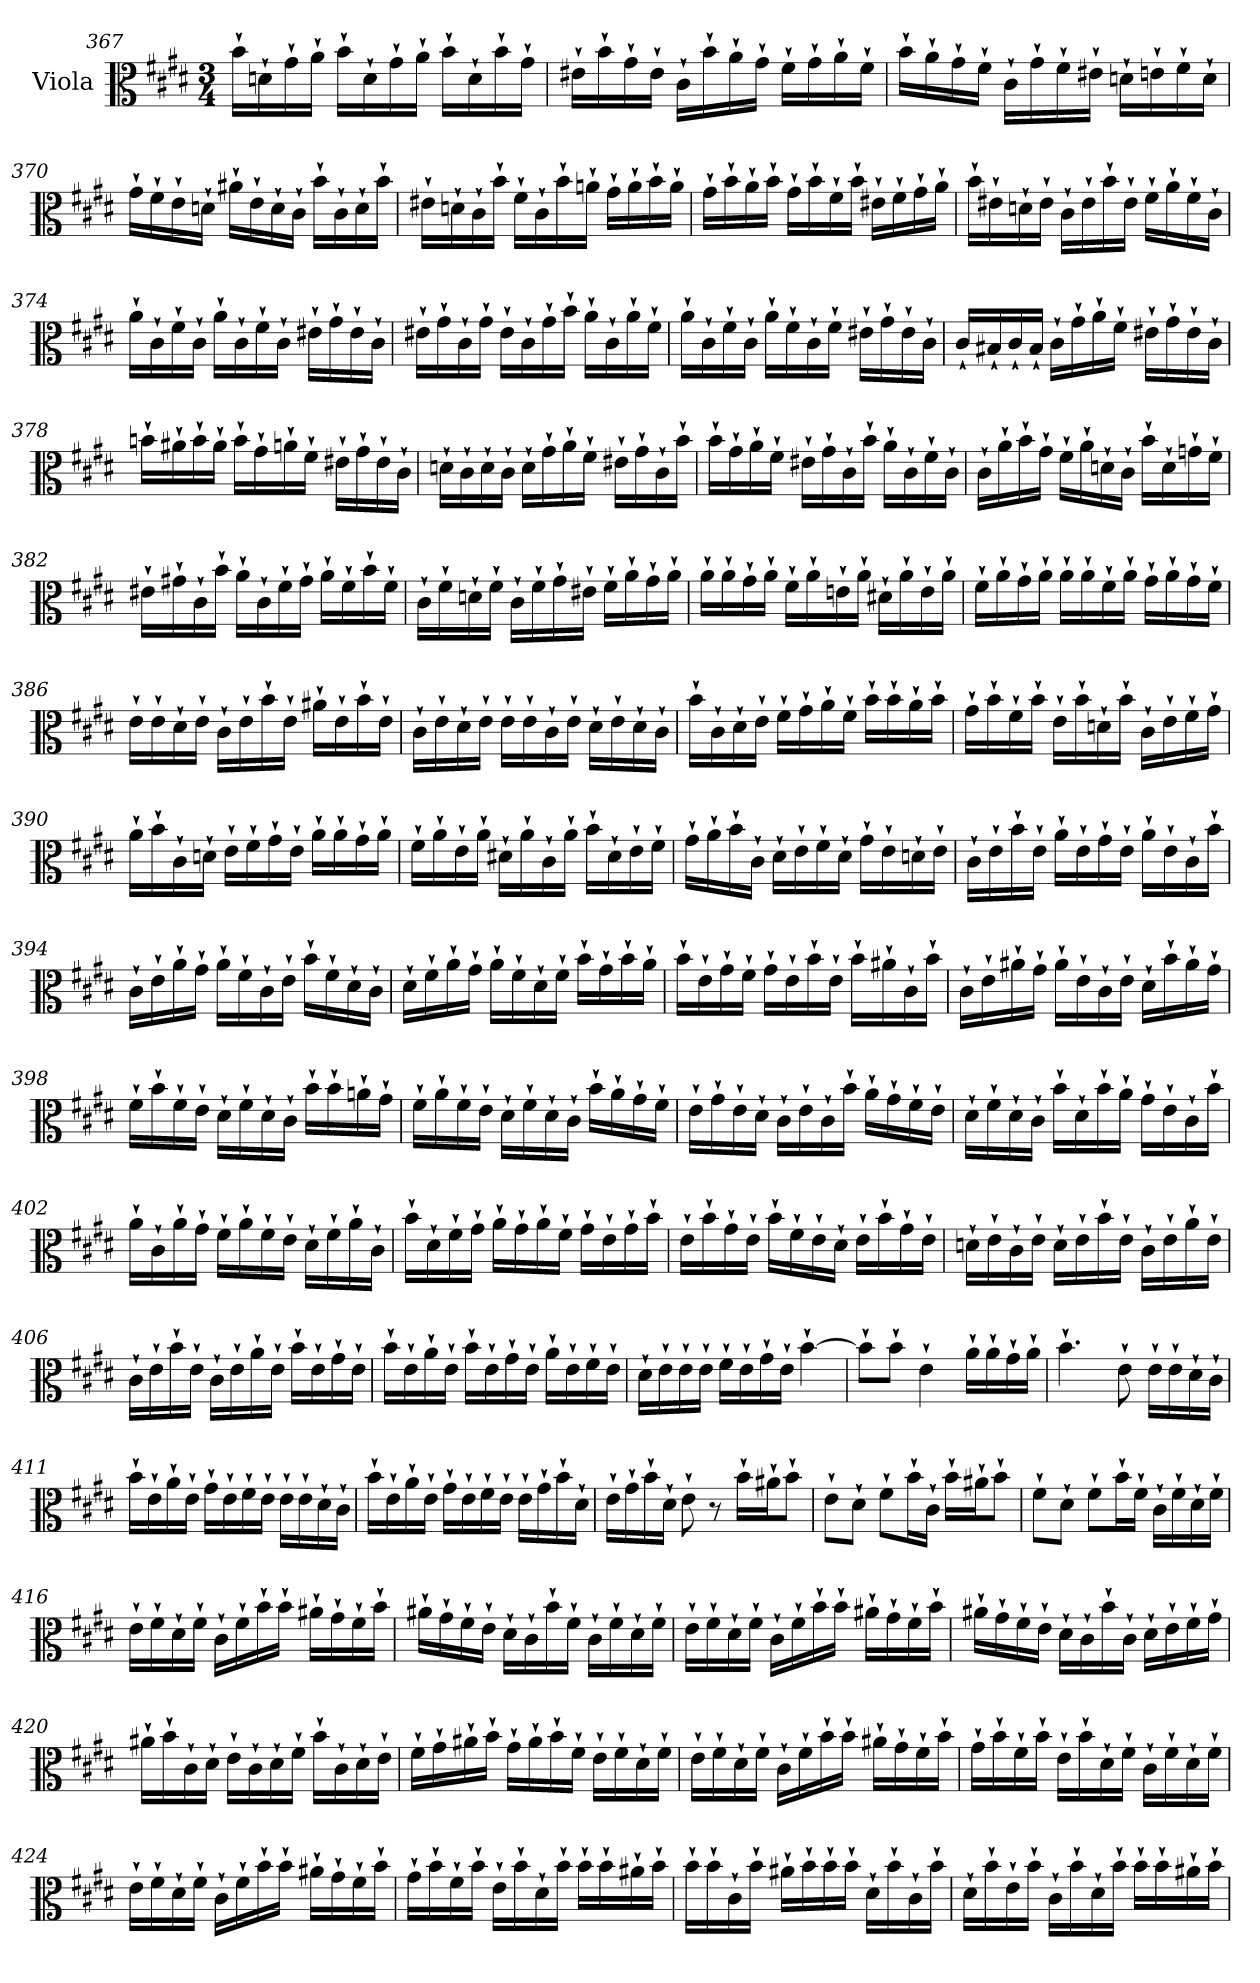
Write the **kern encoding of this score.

**kern
*part1
*staff1
*I"Viola
*I'Vla.
!!LO:LB:g=z
*clefC3
*k[f#c#g#d#]
*E:
*M3/4
=367
16b`\LL
16dn`\
16g#`\
16a`\JJ
16b`\LL
16d`\
16g#`\
16a`\JJ
16b`\LL
16d`\
16b`\
16g#`\JJ
=368
16e#X`\LL
16b`\
16g#`\
16e#`\JJ
16c#`\LL
16b`\
16a`\
16g#`\JJ
16f#`\LL
16g#`\
16a`\
16f#`\JJ
=369
16b`\LL
16a`\
16g#`\
16f#`\JJ
16c#`\LL
16g#`\
16f#`\
16e#X`\JJ
16dn`\LL
16en`\
16f#`\
16d`\JJ
!!LO:LB:g=z
=370
16g#`\LL
16f#`\
16e`\
16dn`\JJ
16a#X`\LL
16e`\
16d`\
16c#`\JJ
16b`\LL
16c#`\
16d`\
16b`\JJ
=371
16e#X`\LL
16dn`\
16c#`\
16b`\JJ
16f#`\LL
16c#`\
16b`\
16an`\JJ
16g#`\LL
16a`\
16b`\
16a`\JJ
=372
16g#`\LL
16b`\
16a`\
16b`\JJ
16g#`\LL
16b`\
16f#`\
16b`\JJ
16e#X`\LL
16f#`\
16g#`\
16a`\JJ
!!LO:PB:g=z
=373
16b`\LL
16e#X`\
16dn`\
16e#`\JJ
16c#`\LL
16e#`\
16b`\
16e#`\JJ
16f#`\LL
16a`\
16f#`\
16c#`\JJ
=374
16a`\LL
16c#`\
16f#`\
16c#`\JJ
16a`\LL
16c#`\
16f#`\
16c#`\JJ
16e#X`\LL
16g#`\
16e#`\
16c#`\JJ
=375
16e#X`\LL
16g#`\
16c#`\
16g#`\JJ
16e#`\LL
16c#`\
16g#`\
16b`\JJ
16a`\LL
16c#`\
16a`\
16f#`\JJ
!!LO:LB:g=z
=376
16a`\LL
16c#`\
16f#`\
16c#`\JJ
16a`\LL
16f#`\
16c#`\
16f#`\JJ
16e#X`\LL
16g#`\
16e#`\
16c#`\JJ
=377
16c#`/LL
16B#X`/
16c#`/
16B#`/JJ
16c#`\LL
16g#`\
16a`\
16f#`\JJ
16e#X`\LL
16g#`\
16e#`\
16c#`\JJ
=378
16bn`\LL
16a#X`\
16b`\
16a#`\JJ
16b`\LL
16g#`\
16an`\
16f#`\JJ
16e#X`\LL
16g#`\
16e#`\
16c#`\JJ
!!LO:LB:g=z
=379
16dn`\LL
16c#`\
16d`\
16c#`\JJ
16d`\LL
16g#`\
16a`\
16f#`\JJ
16e#X`\LL
16g#`\
16c#`\
16b`\JJ
=380
16b`\LL
16g#`\
16a`\
16f#`\JJ
16e#X`\LL
16g#`\
16c#`\
16b`\JJ
16a`\LL
16c#`\
16f#`\
16c#`\JJ
=381
16c#`\LL
16a`\
16b`\
16g#`\JJ
16f#`\LL
16a`\
16dn`\
16c#`\JJ
16b`\LL
16d`\
16gn`\
16f#`\JJ
!!LO:LB:g=z
=382
16e#X`\LL
16g#X`\
16c#`\
16b`\JJ
16a`\LL
16c#`\
16f#`\
16g#`\JJ
16a`\LL
16f#`\
16b`\
16f#`\JJ
=383
16c#`\LL
16f#`\
16dn`\
16f#`\JJ
16c#`\LL
16f#`\
16g#`\
16e#X`\JJ
16f#`\LL
16a`\
16g#`\
16a`\JJ
=384
16a`\LL
16a`\
16g#`\
16a`\JJ
16f#`\LL
16a`\
16en`\
16a`\JJ
16d#X`\LL
16a`\
16e`\
16a`\JJ
!!LO:LB:g=z
=385
16f#`\LL
16a`\
16g#`\
16a`\JJ
16a`\LL
16a`\
16f#`\
16a`\JJ
16g#`\LL
16a`\
16g#`\
16f#`\JJ
=386
16e`\LL
16e`\
16d#`\
16e`\JJ
16c#`\LL
16e`\
16b`\
16e`\JJ
16a#X`\LL
16e`\
16b`\
16e`\JJ
=387
16c#`\LL
16e`\
16d#`\
16e`\JJ
16e`\LL
16e`\
16c#`\
16e`\JJ
16d#`\LL
16e`\
16d#`\
16c#`\JJ
!!LO:LB:g=z
=388
16b`\LL
16c#`\
16d#`\
16e`\JJ
16f#`\LL
16g#`\
16a`\
16f#`\JJ
16b`\LL
16b`\
16a`\
16b`\JJ
=389
16g#`\LL
16b`\
16f#`\
16b`\JJ
16e`\LL
16b`\
16dn`\
16b`\JJ
16c#`\LL
16e`\
16f#`\
16g#`\JJ
=390
16a`\LL
16b`\
16c#`\
16dn`\JJ
16e`\LL
16f#`\
16g#`\
16e`\JJ
16a`\LL
16a`\
16g#`\
16a`\JJ
!!LO:LB:g=z
=391
16f#`\LL
16a`\
16e`\
16a`\JJ
16d#X`\LL
16a`\
16c#`\
16a`\JJ
16b`\LL
16d#`\
16e`\
16f#`\JJ
=392
16g#`\LL
16a`\
16b`\
16c#`\JJ
16d#`\LL
16e`\
16f#`\
16d#`\JJ
16g#`\LL
16e`\
16dn`\
16e`\JJ
=393
16c#`\LL
16e`\
16b`\
16e`\JJ
16a`\LL
16e`\
16g#`\
16e`\JJ
16a`\LL
16e`\
16c#`\
16b`\JJ
!!LO:LB:g=z
=394
16c#`\LL
16e`\
16a`\
16g#`\JJ
16a`\LL
16f#`\
16c#`\
16e`\JJ
16b`\LL
16f#`\
16d#`\
16c#`\JJ
=395
16d#`\LL
16f#`\
16a`\
16g#`\JJ
16a`\LL
16f#`\
16d#`\
16f#`\JJ
16b`\LL
16g#`\
16b`\
16a`\JJ
=396
16b`\LL
16e`\
16g#`\
16f#`\JJ
16g#`\LL
16e`\
16b`\
16e`\JJ
16b`\LL
16a#X`\
16c#`\
16b`\JJ
!!LO:LB:g=z
=397
16c#`\LL
16e`\
16a#X`\
16g#`\JJ
16a#`\LL
16e`\
16c#`\
16e`\JJ
16d#`\LL
16b`\
16a#`\
16g#`\JJ
=398
16f#`\LL
16b`\
16f#`\
16e`\JJ
16d#`\LL
16f#`\
16d#`\
16c#`\JJ
16b`\LL
16b`\
16an`\
16g#`\JJ
=399
16f#`\LL
16a`\
16f#`\
16e`\JJ
16d#`\LL
16f#`\
16d#`\
16c#`\JJ
16b`\LL
16a`\
16g#`\
16f#`\JJ
!!LO:LB:g=z
=400
16e`\LL
16g#`\
16e`\
16d#`\JJ
16c#`\LL
16e`\
16c#`\
16b`\JJ
16a`\LL
16g#`\
16f#`\
16e`\JJ
=401
16d#`\LL
16f#`\
16d#`\
16c#`\JJ
16b`\LL
16d#`\
16b`\
16a`\JJ
16g#`\LL
16e`\
16c#`\
16b`\JJ
=402
16a`\LL
16c#`\
16a`\
16g#`\JJ
16f#`\LL
16a`\
16f#`\
16e`\JJ
16d#`\LL
16f#`\
16a`\
16c#`\JJ
!!LO:PB:g=z
=403
16b`\LL
16d#`\
16f#`\
16g#`\JJ
16a`\LL
16g#`\
16a`\
16f#`\JJ
16g#`\LL
16e`\
16g#`\
16b`\JJ
=404
16e`\LL
16b`\
16g#`\
16e`\JJ
16b`\LL
16f#`\
16e`\
16d#`\JJ
16e`\LL
16b`\
16g#`\
16e`\JJ
=405
16dn`\LL
16e`\
16c#`\
16e`\JJ
16d`\LL
16e`\
16b`\
16e`\JJ
16c#`\LL
16e`\
16a`\
16e`\JJ
!!LO:LB:g=z
=406
16c#`\LL
16e`\
16b`\
16e`\JJ
16c#`\LL
16e`\
16a`\
16e`\JJ
16b`\LL
16e`\
16g#`\
16e`\JJ
=407
16b`\LL
16e`\
16a`\
16e`\JJ
16b`\LL
16e`\
16g#`\
16e`\JJ
16a`\LL
16e`\
16f#`\
16e`\JJ
=408
16d#`\LL
16e`\
16e`\
16e`\JJ
16f#`\LL
16e`\
16g#`\
16e`\JJ
[4b`\
=409
8b`\L]
8b`\J
4e`\
16a`\LL
16a`\
16g#`\
16a`\JJ
!!LO:LB:g=z
=410
4.b`\
8e`\
16e`\LL
16e`\
16d#`\
16c#`\JJ
=411
16b`\LL
16e`\
16a`\
16e`\JJ
16g#`\LL
16e`\
16f#`\
16e`\JJ
16e`\LL
16e`\
16d#`\
16c#`\JJ
=412
16b`\LL
16e`\
16a`\
16e`\JJ
16g#`\LL
16e`\
16f#`\
16e`\JJ
16e`\LL
16g#`\
16b`\
16d#`\JJ
=413
16e`\LL
16g#`\
16b`\
16d#`\JJ
8e`\
8r
16b`\LL
16a#X`\J
8b`\J
!!LO:LB:g=z
=414
8e`\L
8d#`\J
8f#`\L
16b`\L
16c#`\JJ
16b`\LL
16a#X`\J
8b`\J
=415
8f#`\L
8d#`\J
8f#`\L
16b`\L
16f#`\JJ
16c#`\LL
16f#`\
16d#`\
16f#`\JJ
=416
16e`\LL
16f#`\
16d#`\
16f#`\JJ
16c#`\LL
16f#`\
16b`\
16b`\JJ
16a#X`\LL
16g#`\
16f#`\
16b`\JJ
!!LO:LB:g=z
=417
16a#X`\LL
16g#`\
16f#`\
16e`\JJ
16d#`\LL
16c#`\
16b`\
16f#`\JJ
16c#`\LL
16f#`\
16d#`\
16f#`\JJ
=418
16e`\LL
16f#`\
16d#`\
16f#`\JJ
16c#`\LL
16f#`\
16b`\
16b`\JJ
16a#X`\LL
16g#`\
16f#`\
16b`\JJ
=419
16a#X`\LL
16g#`\
16f#`\
16e`\JJ
16d#`\LL
16c#`\
16b`\
16c#`\JJ
16d#`\LL
16e`\
16f#`\
16g#`\JJ
!!LO:LB:g=z
=420
16a#X`\LL
16b`\
16c#`\
16d#`\JJ
16e`\LL
16c#`\
16d#`\
16f#`\JJ
16b`\LL
16c#`\
16d#`\
16e`\JJ
=421
16f#`\LL
16g#`\
16a#X`\
16b`\JJ
16g#`\LL
16a#`\
16b`\
16f#`\JJ
16e`\LL
16f#`\
16d#`\
16f#`\JJ
=422
16e`\LL
16f#`\
16d#`\
16f#`\JJ
16c#`\LL
16f#`\
16b`\
16b`\JJ
16a#X`\LL
16g#`\
16f#`\
16b`\JJ
!!LO:LB:g=z
=423
16g#`\LL
16b`\
16f#`\
16b`\JJ
16e`\LL
16b`\
16d#`\
16f#`\JJ
16c#`\LL
16f#`\
16d#`\
16f#`\JJ
=424
16e`\LL
16f#`\
16d#`\
16f#`\JJ
16c#`\LL
16f#`\
16b`\
16b`\JJ
16a#X`\LL
16g#`\
16f#`\
16b`\JJ
=425
16g#`\LL
16b`\
16f#`\
16b`\JJ
16e`\LL
16b`\
16d#`\
16b`\JJ
16b`\LL
16b`\
16a#X`\
16b`\JJ
!!LO:LB:g=z
=426
16b`\LL
16b`\
16c#`\
16b`\JJ
16a#X`\LL
16b`\
16b`\
16b`\JJ
16d#`\LL
16b`\
16c#`\
16b`\JJ
=427
16d#`\LL
16b`\
16e`\
16b`\JJ
16c#`\LL
16b`\
16d#`\
16b`\JJ
16b`\LL
16b`\
16a#X`\
16b`\JJ
=
*-
